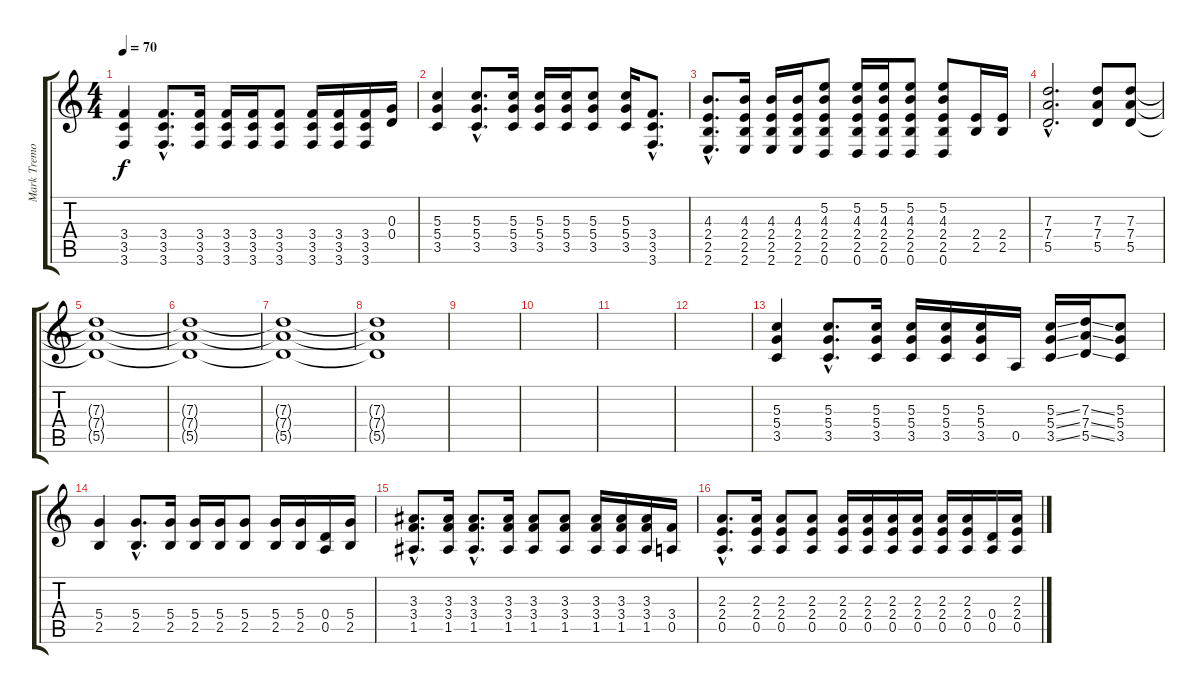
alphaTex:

\track ("Mark Tremonti" "Mark Tremo") {instrument overdrivenguitar}
\staff {score tabs}
\tuning (E4 B3 G3 D3 A2 D2) {hide}
\ts (4 4)
\tempo 70
\clef g2
\ks c
(3.4 3.5 3.6).4{dy f} (3.4{hac} 3.5{hac} 3.6{hac}).8{d} (3.4 3.5 3.6).16 (3.4 3.5 3.6).16 (3.4 3.5 3.6).16 (3.4 3.5 3.6).8 (3.4 3.5 3.6).16 (3.4 3.5 3.6).16 (3.4 3.5 3.6).16 (0.3 0.4).16 |
(5.3 5.4 3.5).4 (5.3{hac} 5.4{hac} 3.5{hac}).8{d} (5.3 5.4 3.5).16 (5.3 5.4 3.5).16 (5.3 5.4 3.5).16 (5.3 5.4 3.5).8 (5.3 5.4 3.5).16 (3.4{hac} 3.5{hac} 3.6{hac}).8{d} |
(4.3{hac} 2.4{hac} 2.5{hac} 2.6{hac}).8{d} (4.3 2.4 2.5 2.6).16 (4.3 2.4 2.5 2.6).16 (4.3 2.4 2.5 2.6).16 (5.2 4.3 2.4 2.5 0.6).8 (5.2 4.3 2.4 2.5 0.6).16 (5.2 4.3 2.4 2.5 0.6).16 (5.2 4.3 2.4 2.5 0.6).8 (5.2 4.3 2.4 2.5 0.6).8 (2.4 2.5).16 (2.4 2.5).16 |
(7.3{hac} 7.4{hac} 5.5{hac}).2{d} (7.3 7.4 5.5).8 (7.3 7.4 5.5).8 |
(7.3{t} 7.4{t} 5.5{t}).1 |
(7.3{t} 7.4{t} 5.5{t}).1 |
(7.3{t} 7.4{t} 5.5{t}).1 |
(7.3{t} 7.4{t} 5.5{t}).1 |
|
|
|
|
(5.3 5.4 3.5).4{volume 12 balance 8} (5.3{hac} 5.4{hac} 3.5{hac}).8{d} (5.3 5.4 3.5).16 (5.3 5.4 3.5).16 (5.3 5.4 3.5).16 (5.3 5.4 3.5).16 0.5.16 (5.3{ss} 5.4{ss} 3.5{ss}).16 (7.3{ss} 7.4{ss} 5.5{ss}).16 (5.3 5.4 3.5).8 |
(5.4 2.5).4 (5.4{hac} 2.5{hac}).8{d} (5.4 2.5).16 (5.4 2.5).16 (5.4 2.5).16 (5.4 2.5).8 (5.4 2.5).16 (5.4 2.5).16 (0.4 0.5).16 (5.4 2.5).16 |
(3.3{hac} 3.4{hac} 1.5{hac}).8{d} (3.3 3.4 1.5).16 (3.3{hac} 3.4{hac} 1.5{hac}).8{d} (3.3 3.4 1.5).16 (3.3 3.4 1.5).8 (3.3 3.4 1.5).8 (3.3 3.4 1.5).16 (3.3 3.4 1.5).16 (3.3 3.4 1.5).16 (3.4 0.5).16 |
(2.3{hac} 2.4{hac} 0.5{hac}).8{d} (2.3 2.4 0.5).16 (2.3 2.4 0.5).8 (2.3 2.4 0.5).8 (2.3 2.4 0.5).16 (2.3 2.4 0.5).16 (2.3 2.4 0.5).16 (2.3 2.4 0.5).16 (2.3 2.4 0.5).16 (2.3 2.4 0.5).16 (0.4 0.5).16 (2.3 2.4 0.5).16
